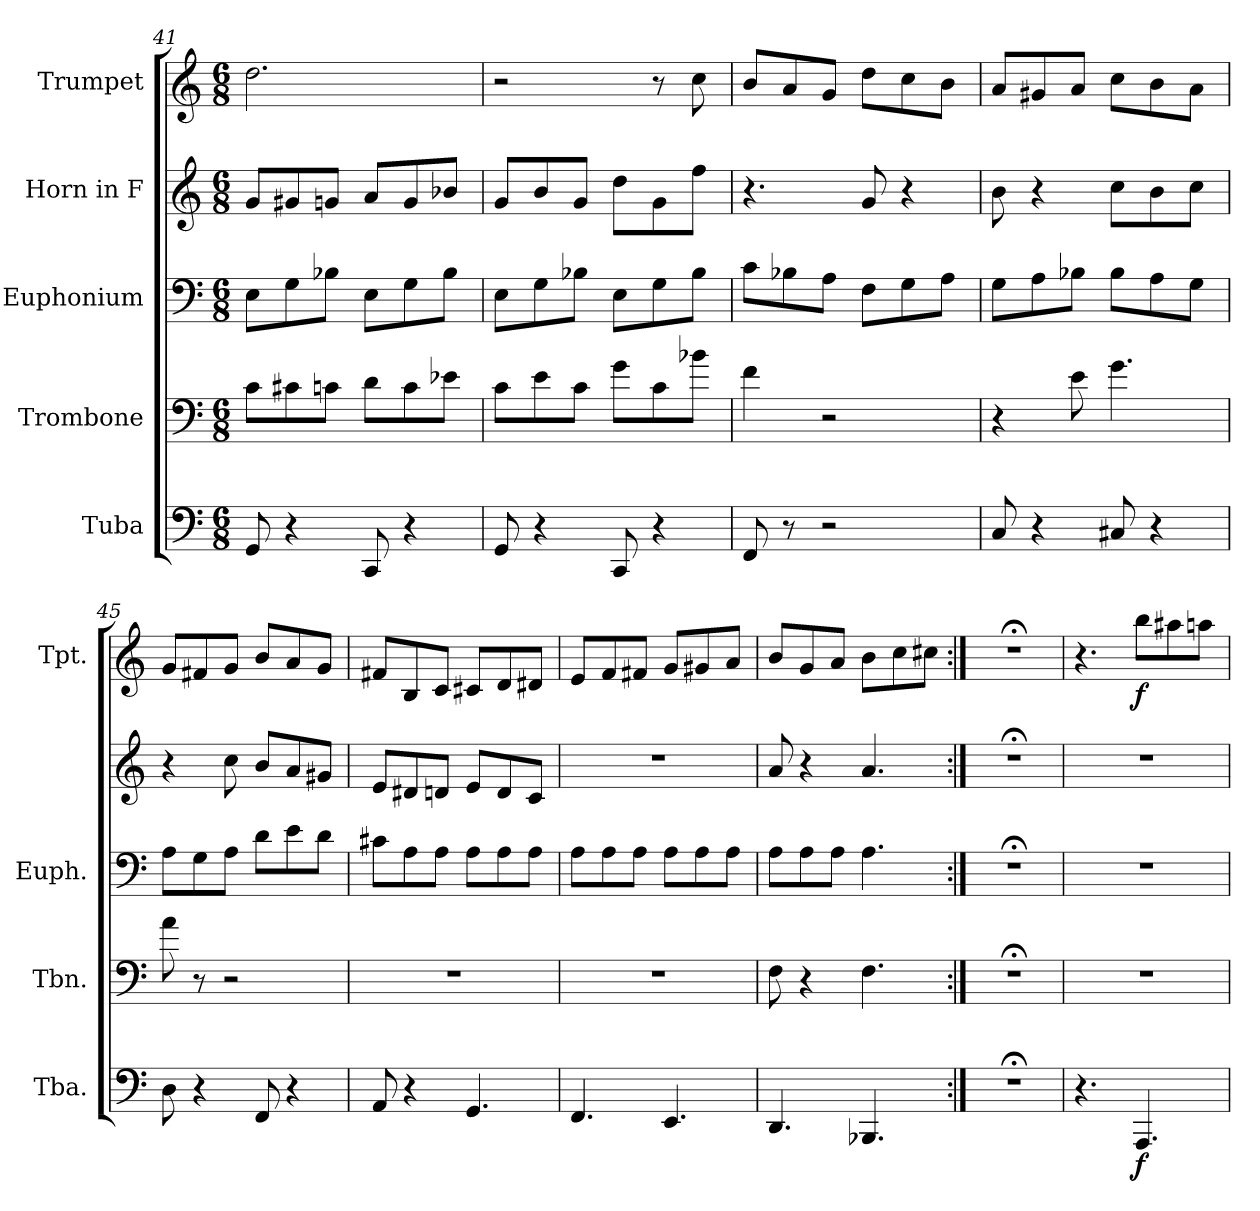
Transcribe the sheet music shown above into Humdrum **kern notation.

**kern	**dynam	**kern	**kern	**kern	**kern	**dynam
*part5	*part5	*part4	*part3	*part2	*part1	*part1
*staff5	*staff5	*staff4	*staff3	*staff2	*staff1	*staff1
*I"Tuba	*	*I"Trombone	*I"Euphonium	*I"Horn in F	*I"Trumpet	*
*I'Tba.	*	*I'Tbn.	*I'Euph.	*	*I'Tpt.	*
*clefF4	*	*clefF4	*clefF4	*clefG2	*clefG2	*
*	*	*	*	*ITrd4c7	*ITrd1c2	*
*k[]	*	*k[]	*k[]	*k[b-]	*k[b-e-]	*
*M6/8	*	*M6/8	*M6/8	*M6/8	*M6/8	*
=41	=41	=41	=41	=41	=41	=41
8GG/	.	8c\L	8E\L	8c/L	2.cc\	.
4r	.	8c#X\	8G\	8c#X/	.	.
.	.	8cn\J	8B-X\J	8cn/J	.	.
8CC/	.	8d\L	8E\L	8d/L	.	.
4r	.	8c\	8G\	8c/	.	.
.	.	8e-X\J	8B-\J	8e-X/J	.	.
!!LO:PB:g=z
=42	=42	=42	=42	=42	=42	=42
8GG/	.	8c\L	8E\L	8c/L	2r	.
4r	.	8e\	8G\	8e/	.	.
.	.	8c\J	8B-X\J	8c/J	.	.
8CC/	.	8g\L	8E\L	8g\L	.	.
4r	.	8c\	8G\	8c\	8r	.
.	.	8b-X\J	8B-\J	8b-\J	8b-\	.
=43	=43	=43	=43	=43	=43	=43
8FF/	.	4f\	8c\L	4.r	8a/L	.
8r	.	.	8B-X\	.	8g/	.
2r	.	2r	8A\J	.	8f/J	.
.	.	.	8F\L	8c/	8cc\L	.
.	.	.	8G\	4r	8b-\	.
.	.	.	8A\J	.	8a\J	.
=44	=44	=44	=44	=44	=44	=44
8C/	.	4r	8G\L	8e\	8g/L	.
4r	.	.	8A\	4r	8f#X/	.
.	.	8e\	8B-X\J	.	8g/J	.
8C#X/	.	4.g\	8B-\L	8f\L	8b-\L	.
4r	.	.	8A\	8e\	8a\	.
.	.	.	8G\J	8f\J	8g\J	.
=45	=45	=45	=45	=45	=45	=45
8D\	.	8a\	8A\L	4r	8f/L	.
4r	.	8r	8G\	.	8en/	.
.	.	2r	8A\J	8f\	8f/J	.
8FF/	.	.	8d\L	8e/L	8a/L	.
4r	.	.	8e\	8d/	8g/	.
.	.	.	8d\J	8c#X/J	8f/J	.
!!LO:LB:g=z
=46	=46	=46	=46	=46	=46	=46
8AA/	.	2.r	8c#X\L	8A/L	8en/L	.
4r	.	.	8A\	8G#X/	8A/	.
.	.	.	8A\J	8Gn/J	8B-/J	.
4.GG/	.	.	8A\L	8A/L	8Bn/L	.
.	.	.	8A\	8G/	8c/	.
.	.	.	8A\J	8F/J	8c#X/J	.
=47	=47	=47	=47	=47	=47	=47
4.FF/	.	2.r	8A\L	2.r	8d/L	.
.	.	.	8A\	.	8e-/	.
.	.	.	8A\J	.	8en/J	.
4.EE/	.	.	8A\L	.	8f/L	.
.	.	.	8A\	.	8f#X/	.
.	.	.	8A\J	.	8g/J	.
=48	=48	=48	=48	=48	=48	=48
4.DD/	.	8F\	8A\L	8d/	8a/L	.
.	.	4r	8A\	4r	8f/	.
.	.	.	8A\J	.	8g/J	.
4.BBB-X/	.	4.F\	4.A\	4.d/	8a\L	.
.	.	.	.	.	8b-\	.
.	.	.	.	.	8bn\J	.
=49:|!	=49:|!	=49:|!	=49:|!	=49:|!	=49:|!	=49:|!
2.r;<	.	2.r;<	2.r;<	2.r;<	2.r;<	.
=50	=50	=50	=50	=50	=50	=50
4.r	.	2.r	2.r	2.r	4.r	.
*	*	*	*	*	*MM240	*
!	!LO:DY:b	!	!	!	!	!LO:DY:b
4.AAA/	f	.	.	.	8aa\L	f
.	.	.	.	.	8gg#X\	.
.	.	.	.	.	8ggn\J	.
=	=	=	=	=	=	=
*-	*-	*-	*-	*-	*-	*-
